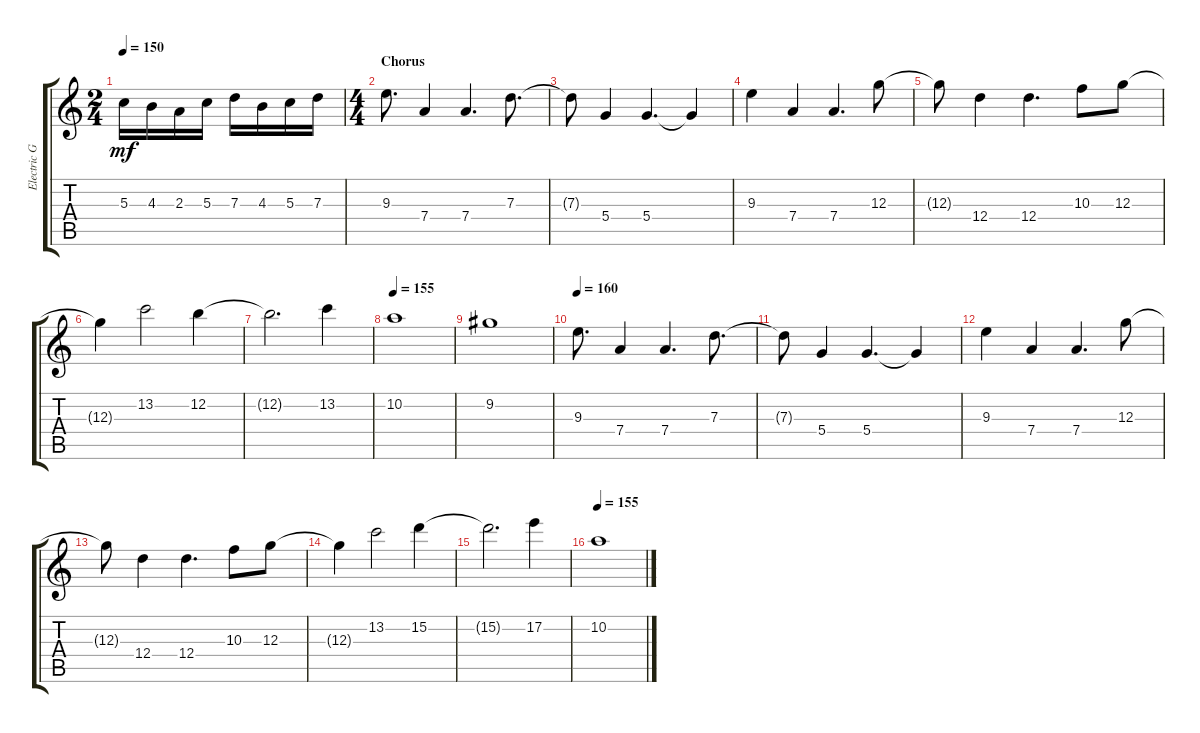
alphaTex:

\track ("Electric Guitar" "Electric G") {instrument distortionguitar}
\staff {score tabs}
\tuning (E4 B3 G3 D3 A2 E2) {hide}
\ts (2 4)
\tempo 150
\clef g2
\ks c
5.3.16{dy mf} 4.3.16 2.3.16 5.3.16 7.3.16 4.3.16 5.3.16 7.3.16 |
\ts (4 4)
\section ("" "Chorus")
9.3.8{d} 7.4.4 7.4.4{d} 7.3.8{d} |
7.3{t}.8 5.4.4 5.4.4{d} 5.4{t}.4 |
9.3.4 7.4.4 7.4.4{d} 12.3.8 |
12.3{t}.8 12.4.4 12.4.4{d} 10.3.8 12.3.8 |
12.3{t}.4 13.2.2 12.2.4 |
12.2{t}.2{d} 13.2.4 |
\tempo 155
10.2.1 |
9.2.1 |
\tempo 160
9.3.8{d} 7.4.4 7.4.4{d} 7.3.8{d} |
7.3{t}.8 5.4.4 5.4.4{d} 5.4{t}.4 |
9.3.4 7.4.4 7.4.4{d} 12.3.8 |
12.3{t}.8 12.4.4 12.4.4{d} 10.3.8 12.3.8 |
12.3{t}.4 13.2.2 15.2.4 |
15.2{t}.2{d} 17.2.4 |
\tempo 155
10.2.1
